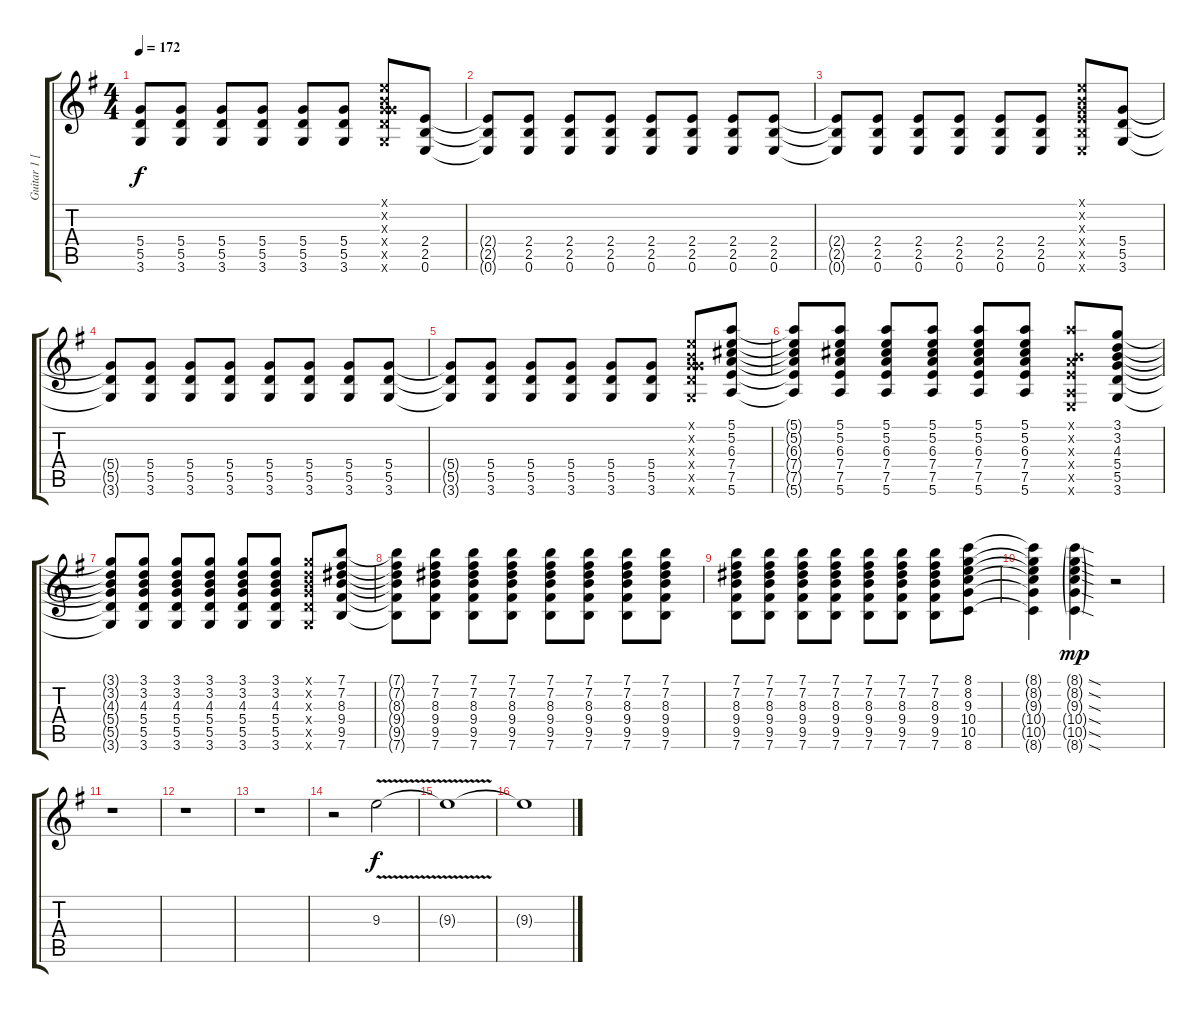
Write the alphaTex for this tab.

\track ("Guitar 1 [Slash]" "Guitar 1 [") {instrument distortionguitar}
\staff {score tabs}
\tuning (E4 B3 G3 D3 A2 E2) {hide}
\ts (4 4)
\tempo 172
\clef g2
\ks g
(5.4{t} 5.5{t} 3.6{t}).8{dy f} (5.4 5.5 3.6).8 (5.4 5.5 3.6).8 (5.4 5.5 3.6).8 (5.4 5.5 3.6).8 (5.4 5.5 3.6).8 (0.1{x} 0.2{x} 0.3{x} 5.4{x} 5.5{x} 3.6{x}).8 (2.4 2.5 0.6).8 |
(2.4{t} 2.5{t} 0.6{t}).8 (2.4 2.5 0.6).8 (2.4 2.5 0.6).8 (2.4 2.5 0.6).8 (2.4 2.5 0.6).8 (2.4 2.5 0.6).8 (2.4 2.5 0.6).8 (2.4 2.5 0.6).8 |
(2.4{t} 2.5{t} 0.6{t}).8 (2.4 2.5 0.6).8 (2.4 2.5 0.6).8 (2.4 2.5 0.6).8 (2.4 2.5 0.6).8 (2.4 2.5 0.6).8 (0.1{x} 0.2{x} 0.3{x} 2.4{x} 2.5{x} 0.6{x}).8 (5.4 5.5 3.6).8 |
(5.4{t} 5.5{t} 3.6{t}).8 (5.4 5.5 3.6).8 (5.4 5.5 3.6).8 (5.4 5.5 3.6).8 (5.4 5.5 3.6).8 (5.4 5.5 3.6).8 (5.4 5.5 3.6).8 (5.4 5.5 3.6).8 |
(5.4{t} 5.5{t} 3.6{t}).8 (5.4 5.5 3.6).8 (5.4 5.5 3.6).8 (5.4 5.5 3.6).8 (5.4 5.5 3.6).8 (5.4 5.5 3.6).8 (0.1{x} 0.2{x} 0.3{x} 5.4{x} 5.5{x} 3.6{x}).8 (5.1 5.2 6.3 7.4 7.5 5.6).8 |
(5.1{t} 5.2{t} 6.3{t} 7.4{t} 7.5{t} 5.6{t}).8 (5.1 5.2 6.3 7.4 7.5 5.6).8 (5.1 5.2 6.3 7.4 7.5 5.6).8 (5.1 5.2 6.3 7.4 7.5 5.6).8 (5.1 5.2 6.3 7.4 7.5 5.6).8 (5.1 5.2 6.3 7.4 7.5 5.6).8 (5.1{x} 0.2{x} 2.3{x} 2.4{x} 0.5{x} 0.6{x}).8 (3.1 3.2 4.3 5.4 5.5 3.6).8 |
(3.1{t} 3.2{t} 4.3{t} 5.4{t} 5.5{t} 3.6{t}).8 (3.1 3.2 4.3 5.4 5.5 3.6).8 (3.1 3.2 4.3 5.4 5.5 3.6).8 (3.1 3.2 4.3 5.4 5.5 3.6).8 (3.1 3.2 4.3 5.4 5.5 3.6).8 (3.1 3.2 4.3 5.4 5.5 3.6).8 (3.1{x} 3.2{x} 4.3{x} 5.4{x} 5.5{x} 3.6{x}).8 (7.1 7.2 8.3 9.4 9.5 7.6).8 |
(7.1{t} 7.2{t} 8.3{t} 9.4{t} 9.5{t} 7.6{t}).8 (7.1 7.2 8.3 9.4 9.5 7.6).8 (7.1 7.2 8.3 9.4 9.5 7.6).8 (7.1 7.2 8.3 9.4 9.5 7.6).8 (7.1 7.2 8.3 9.4 9.5 7.6).8 (7.1 7.2 8.3 9.4 9.5 7.6).8 (7.1 7.2 8.3 9.4 9.5 7.6).8 (7.1 7.2 8.3 9.4 9.5 7.6).8 |
(7.1 7.2 8.3 9.4 9.5 7.6).8 (7.1 7.2 8.3 9.4 9.5 7.6).8 (7.1 7.2 8.3 9.4 9.5 7.6).8 (7.1 7.2 8.3 9.4 9.5 7.6).8 (7.1 7.2 8.3 9.4 9.5 7.6).8 (7.1 7.2 8.3 9.4 9.5 7.6).8 (7.1 7.2 8.3 9.4 9.5 7.6).8 (8.1 8.2 9.3 10.4 10.5 8.6).8 |
(8.1{t} 8.2{t} 9.3{t} 10.4{t} 10.5{t} 8.6{t}).4 (8.1{sod g} 8.2{sod g} 9.3{sod g} 10.4{sod g} 10.5{sod g} 8.6{sod g}).4{dy mp} r.2 |
r.1 |
r.1 |
r.1 |
r.2{volume 0} 9.3{v}.2{dy f volume 12} |
9.3{t}.1 |
9.3{t}.1
